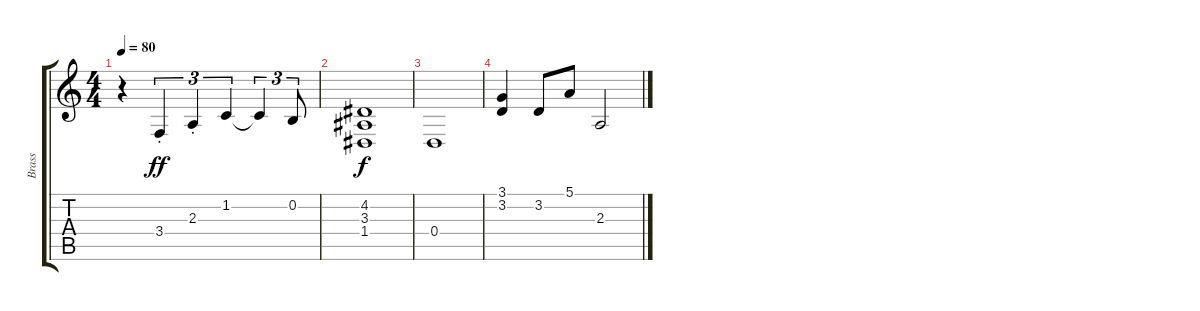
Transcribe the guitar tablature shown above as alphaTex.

\track ("Brass" "Brass") {instrument trumpet}
\staff {score tabs}
\tuning (E4 B3 G3 D3 A2 E2) {hide}
\ts (4 4)
\tempo 80
\clef g2
\ks c
r.4{dy f} 3.4{st}.4{tu (3 2) dy ff} 2.3{st}.4{tu (3 2)} 1.2.4{tu (3 2)} 1.2{t}.4{tu (3 2)} 0.2.8{tu (3 2)} |
(4.2 3.3 1.4).1{dy f} |
0.4.1 |
(3.1 3.2).4 3.2.8 5.1.8 2.3.2
